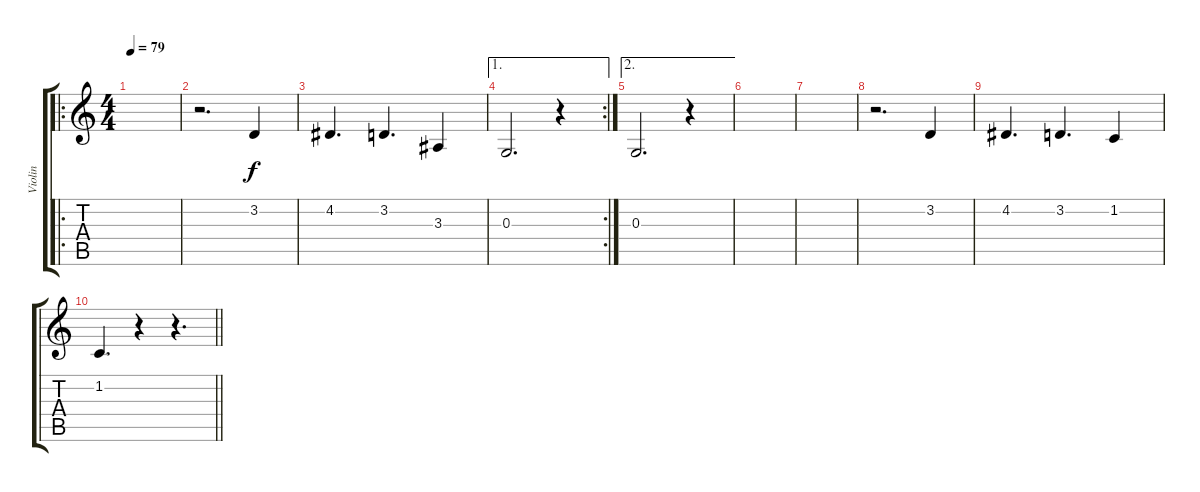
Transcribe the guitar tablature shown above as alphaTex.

\track ("Violin" "Violin") {instrument violin}
\staff {score tabs}
\tuning (E4 B3 G3 D3 A2 E2) {hide}
\ro
\ts (4 4)
\tempo 79
\clef g2
\ks c
|
r.2{d} 3.2.4 |
4.2.4{d} 3.2.4{d} 3.3.4 |
\ae 1
\rc 2
0.3.2{d} r.4 |
\ae 2
0.3.2{d} r.4 |
|
|
r.2{d} 3.2.4 |
4.2.4{d} 3.2.4{d} 1.2.4 |
\barLineRight lightlight
1.2.4{d} r.4 r.4{d}
